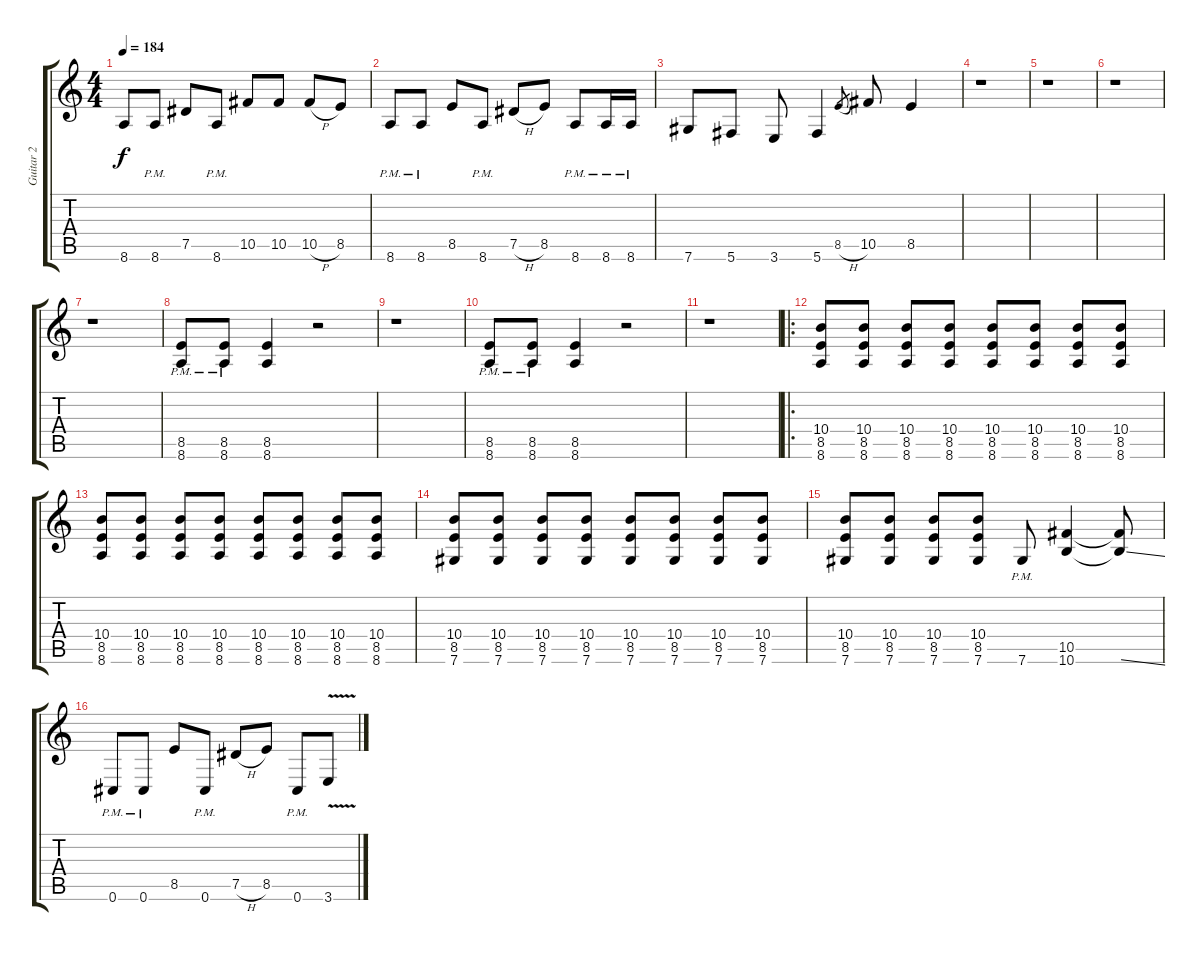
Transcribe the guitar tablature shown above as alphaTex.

\track ("Guitar 2" "Guitar 2") {instrument distortionguitar}
\staff {score tabs}
\tuning (Eb4 Bb3 Gb3 Db3 Ab2 Db2) {hide}
\ts (4 4)
\tempo 184
\clef g2
\ks c
8.6{t}.8{dy f} 8.6{pm}.8 7.5.8 8.6{pm}.8 10.5.8 10.5.8 10.5{h}.8 8.5.8 |
8.6{pm}.8 8.6{pm}.8 8.5.8 8.6{pm}.8 7.5{h}.8 8.5.8 8.6{pm}.8 8.6{pm}.16 8.6{pm}.16 |
7.6.8 5.6.8 3.6.8 5.6.4 8.5{h}.8{gr} 10.5.8 8.5.4 |
r.1 |
r.1 |
r.1 |
r.1 |
(8.5{pm} 8.6{pm}).8 (8.5{pm} 8.6{pm}).8 (8.5 8.6).4 r.2 |
r.1 |
(8.5{pm} 8.6{pm}).8 (8.5{pm} 8.6{pm}).8 (8.5 8.6).4 r.2 |
r.1 |
\ro
(10.4 8.5 8.6).8 (10.4 8.5 8.6).8 (10.4 8.5 8.6).8 (10.4 8.5 8.6).8 (10.4 8.5 8.6).8 (10.4 8.5 8.6).8 (10.4 8.5 8.6).8 (10.4 8.5 8.6).8 |
(10.4 8.5 8.6).8 (10.4 8.5 8.6).8 (10.4 8.5 8.6).8 (10.4 8.5 8.6).8 (10.4 8.5 8.6).8 (10.4 8.5 8.6).8 (10.4 8.5 8.6).8 (10.4 8.5 8.6).8 |
(10.4 8.5 7.6).8 (10.4 8.5 7.6).8 (10.4 8.5 7.6).8 (10.4 8.5 7.6).8 (10.4 8.5 7.6).8 (10.4 8.5 7.6).8 (10.4 8.5 7.6).8 (10.4 8.5 7.6).8 |
(10.4 8.5 7.6).8 (10.4 8.5 7.6).8 (10.4 8.5 7.6).8 (10.4 8.5 7.6).8 7.6{pm}.8 (10.5 10.6).4 (10.5{t} 10.6{ss t}).8 |
0.6{pm}.8 0.6{pm}.8 8.5.8 0.6{pm}.8 7.5{h}.8 8.5.8 0.6{pm}.8 3.6{v}.8
